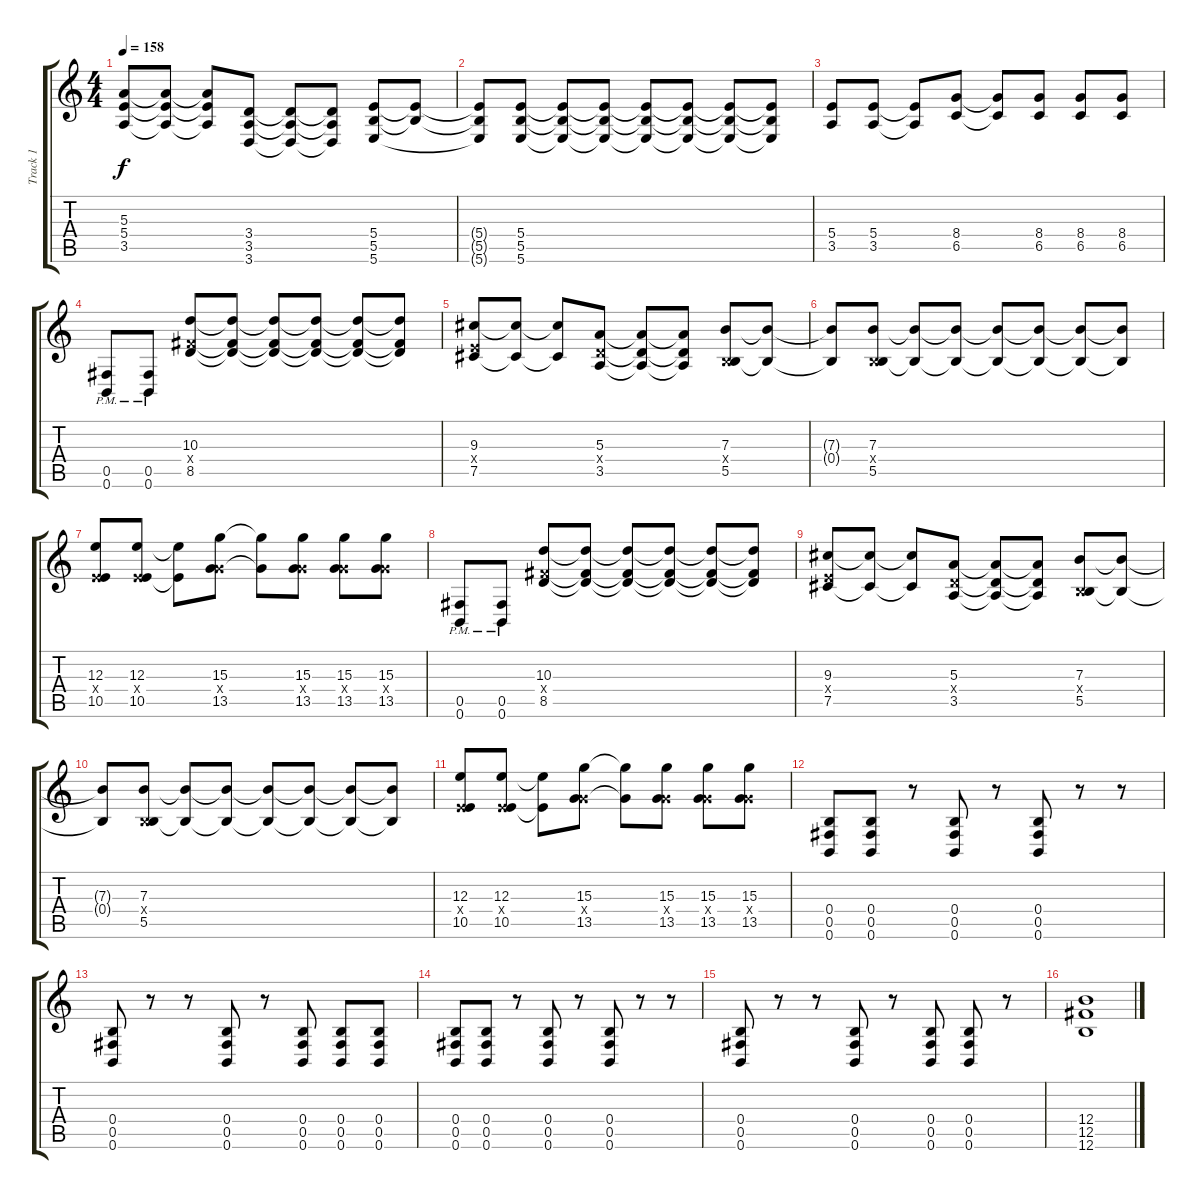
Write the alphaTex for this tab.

\track ("Track 1" "Track 1") {instrument distortionguitar}
\staff {score tabs}
\tuning (Db4 Ab3 E3 B2 Gb2 B1) {hide}
\ts (4 4)
\tempo 158
\clef g2
\ks c
(5.3 5.4 3.5).8{dy f} (5.3{t} 5.4{t} 3.5{t}).8 (5.3{t} 5.4{t} 3.5{t}).8 (3.4 3.5 3.6).8 (3.4{t} 3.5{t} 3.6{t}).8 (3.4{t} 3.5{t} 3.6{t}).8 (5.4 5.5 5.6).8 (5.4{t} 5.5{t}).8 |
(5.4{t} 5.5{t} 5.6{t}).8 (5.4 5.5 5.6).8 (5.4{t} 5.5{t} 5.6{t}).8 (5.4{t} 5.5{t} 5.6{t}).8 (5.4{t} 5.5{t} 5.6{t}).8 (5.4{t} 5.5{t} 5.6{t}).8 (5.4{t} 5.5{t} 5.6{t}).8 (5.4{t} 5.5{t} 5.6{t}).8 |
(5.4 3.5).8 (5.4 3.5).8 (5.4{t} 3.5{t}).8 (8.4 6.5).8 (8.4{t} 6.5{t}).8 (8.4 6.5).8 (8.4 6.5).8 (8.4 6.5).8 |
(0.5{pm} 0.6{pm}).8 (0.5{pm} 0.6{pm}).8 (10.3 7.4{x} 8.5).8 (10.3{t} 7.4{t} 8.5{t}).8 (10.3{t} 7.4{t} 8.5{t}).8 (10.3{t} 7.4{t} 8.5{t}).8 (10.3{t} 7.4{t} 8.5{t}).8 (10.3{t} 7.4{t} 8.5{t}).8 |
(9.3 5.4{x} 7.5).8 (9.3{t} 7.5{t}).8 (9.3{t} 7.5{t}).8 (5.3 3.4{x} 3.5).8 (5.3{t} 3.4{t} 3.5{t}).8 (5.3{t} 3.4{t} 3.5{t}).8 (7.3 0.4{x} 5.5).8 (7.3{t} 0.4{t}).8 |
(7.3{t} 0.4{t}).8 (7.3 0.4{x} 5.5).8 (7.3{t} 5.5{t}).8 (7.3{t} 5.5{t}).8 (7.3{t} 5.5{t}).8 (7.3{t} 5.5{t}).8 (7.3{t} 5.5{t}).8 (7.3{t} 5.5{t}).8 |
(12.3 5.4{x} 10.5).8 (12.3 5.4{x} 10.5).8 (12.3{t} 10.5{t}).8 (15.3 8.4{x} 13.5).8 (15.3{t} 13.5{t}).8 (15.3 8.4{x} 13.5).8 (15.3 8.4{x} 13.5).8 (15.3 8.4{x} 13.5).8 |
(0.5{pm} 0.6{pm}).8 (0.5{pm} 0.6{pm}).8 (10.3 7.4{x} 8.5).8 (10.3{t} 7.4{t} 8.5{t}).8 (10.3{t} 7.4{t} 8.5{t}).8 (10.3{t} 7.4{t} 8.5{t}).8 (10.3{t} 7.4{t} 8.5{t}).8 (10.3{t} 7.4{t} 8.5{t}).8 |
(9.3 5.4{x} 7.5).8 (9.3{t} 7.5{t}).8 (9.3{t} 7.5{t}).8 (5.3 3.4{x} 3.5).8 (5.3{t} 3.4{t} 3.5{t}).8 (5.3{t} 3.4{t} 3.5{t}).8 (7.3 0.4{x} 5.5).8 (7.3{t} 0.4{t}).8 |
(7.3{t} 0.4{t}).8 (7.3 0.4{x} 5.5).8 (7.3{t} 5.5{t}).8 (7.3{t} 5.5{t}).8 (7.3{t} 5.5{t}).8 (7.3{t} 5.5{t}).8 (7.3{t} 5.5{t}).8 (7.3{t} 5.5{t}).8 |
(12.3 5.4{x} 10.5).8 (12.3 5.4{x} 10.5).8 (12.3{t} 10.5{t}).8 (15.3 8.4{x} 13.5).8 (15.3{t} 13.5{t}).8 (15.3 8.4{x} 13.5).8 (15.3 8.4{x} 13.5).8 (15.3 8.4{x} 13.5).8 |
(0.4 0.5 0.6).8 (0.4 0.5 0.6).8 r.8 (0.4 0.5 0.6).8 r.8 (0.4 0.5 0.6).8 r.8 r.8 |
(0.4 0.5 0.6).8 r.8 r.8 (0.4 0.5 0.6).8 r.8 (0.4 0.5 0.6).8 (0.4 0.5 0.6).8 (0.4 0.5 0.6).8 |
(0.4 0.5 0.6).8 (0.4 0.5 0.6).8 r.8 (0.4 0.5 0.6).8 r.8 (0.4 0.5 0.6).8 r.8 r.8 |
(0.4 0.5 0.6).8 r.8 r.8 (0.4 0.5 0.6).8 r.8 (0.4 0.5 0.6).8 (0.4 0.5 0.6).8 r.8 |
(12.4 12.5 12.6).1
